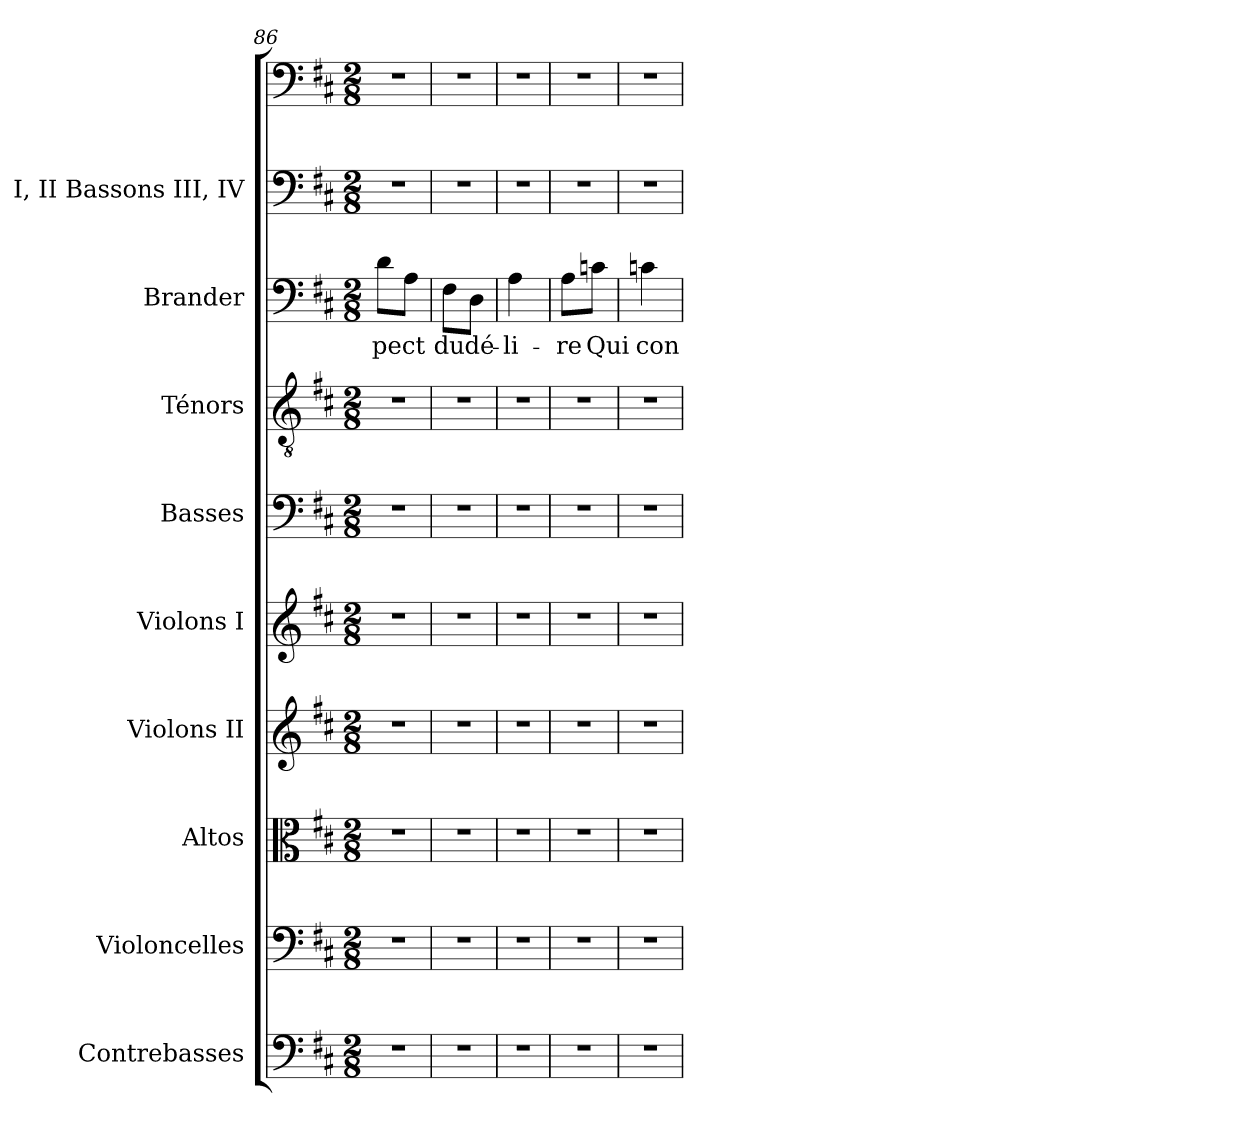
**kern	**kern	**kern	**kern	**kern	**kern	**kern	**kern	**text	**kern	**kern
*part9	*part8	*part7	*part6	*part5	*part4	*part3	*part2	*part2	*part1	*part1
*staff10	*staff9	*staff8	*staff7	*staff6	*staff5	*staff4	*staff3	*staff3	*staff2	*staff1
*I"Contrebasses	*I"Violoncelles	*I"Altos	*I"Violons II	*I"Violons I	*I"Basses	*I"Ténors	*I"Brander	*	*I"I, II   Bassons   III, IV	*
*clefF4	*clefF4	*clefC3	*clefG2	*clefG2	*clefF4	*clefGv2	*clefF4	*	*clefF4	*clefF4
*ITrd7c12	*	*	*	*	*	*ITrd7c12	*	*	*	*
*k[f#c#]	*k[f#c#]	*k[f#c#]	*k[f#c#]	*k[f#c#]	*k[f#c#]	*k[f#c#]	*k[f#c#]	*	*k[f#c#]	*k[f#c#]
*D:	*D:	*D:	*D:	*D:	*D:	*D:	*D:	*	*D:	*D:
*M2/8	*M2/8	*M2/8	*M2/8	*M2/8	*M2/8	*M2/8	*M2/8	*	*M2/8	*M2/8
=86	=86	=86	=86	=86	=86	=86	=86	=86	=86	=86
!LO:N:vis=1	!LO:N:vis=1	!LO:N:vis=1	!LO:N:vis=1	!LO:N:vis=1	!LO:N:vis=1	!LO:N:vis=1	!	!	!	!
!	!	!	!	!	!	!	!	!LO:LY:b:color=#000000	!LO:N:vis=1	!LO:N:vis=1
4r	4r	4r	4r	4r	4r	4r	8di\L	-pect	4r	4r
.	.	.	.	.	.	.	8Ai\J	.	.	.
=87	=87	=87	=87	=87	=87	=87	=87	=87	=87	=87
!LO:N:vis=1	!LO:N:vis=1	!LO:N:vis=1	!LO:N:vis=1	!LO:N:vis=1	!LO:N:vis=1	!LO:N:vis=1	!	!	!	!
!	!	!	!	!	!	!	!	!LO:LY:b:color=#000000	!LO:N:vis=1	!LO:N:vis=1
4r	4r	4r	4r	4r	4r	4r	8F#i\L	du	4r	4r
!	!	!	!	!	!	!	!	!LO:LY:b:color=#000000	!	!
.	.	.	.	.	.	.	8Di\J	dé-	.	.
=88	=88	=88	=88	=88	=88	=88	=88	=88	=88	=88
!LO:N:vis=1	!LO:N:vis=1	!LO:N:vis=1	!LO:N:vis=1	!LO:N:vis=1	!LO:N:vis=1	!LO:N:vis=1	!	!	!	!
!	!	!	!	!	!	!	!	!LO:LY:b:color=#000000	!LO:N:vis=1	!LO:N:vis=1
4r	4r	4r	4r	4r	4r	4r	4Ai\	-li-	4r	4r
=89	=89	=89	=89	=89	=89	=89	=89	=89	=89	=89
!LO:N:vis=1	!LO:N:vis=1	!LO:N:vis=1	!LO:N:vis=1	!LO:N:vis=1	!LO:N:vis=1	!LO:N:vis=1	!	!	!	!
!	!	!	!	!	!	!	!	!LO:LY:b:color=#000000	!LO:N:vis=1	!LO:N:vis=1
4r	4r	4r	4r	4r	4r	4r	8Ai\L	-re	4r	4r
!	!	!	!	!	!	!	!	!LO:LY:b:color=#000000	!	!
.	.	.	.	.	.	.	8cni\J	Qui	.	.
=90	=90	=90	=90	=90	=90	=90	=90	=90	=90	=90
!LO:N:vis=1	!LO:N:vis=1	!LO:N:vis=1	!LO:N:vis=1	!LO:N:vis=1	!LO:N:vis=1	!LO:N:vis=1	!	!	!	!
!	!	!	!	!	!	!	!	!LO:LY:b:color=#000000	!LO:N:vis=1	!LO:N:vis=1
4r	4r	4r	4r	4r	4r	4r	4cni\	con-	4r	4r
=	=	=	=	=	=	=	=	=	=	=
*-	*-	*-	*-	*-	*-	*-	*-	*-	*-	*-
